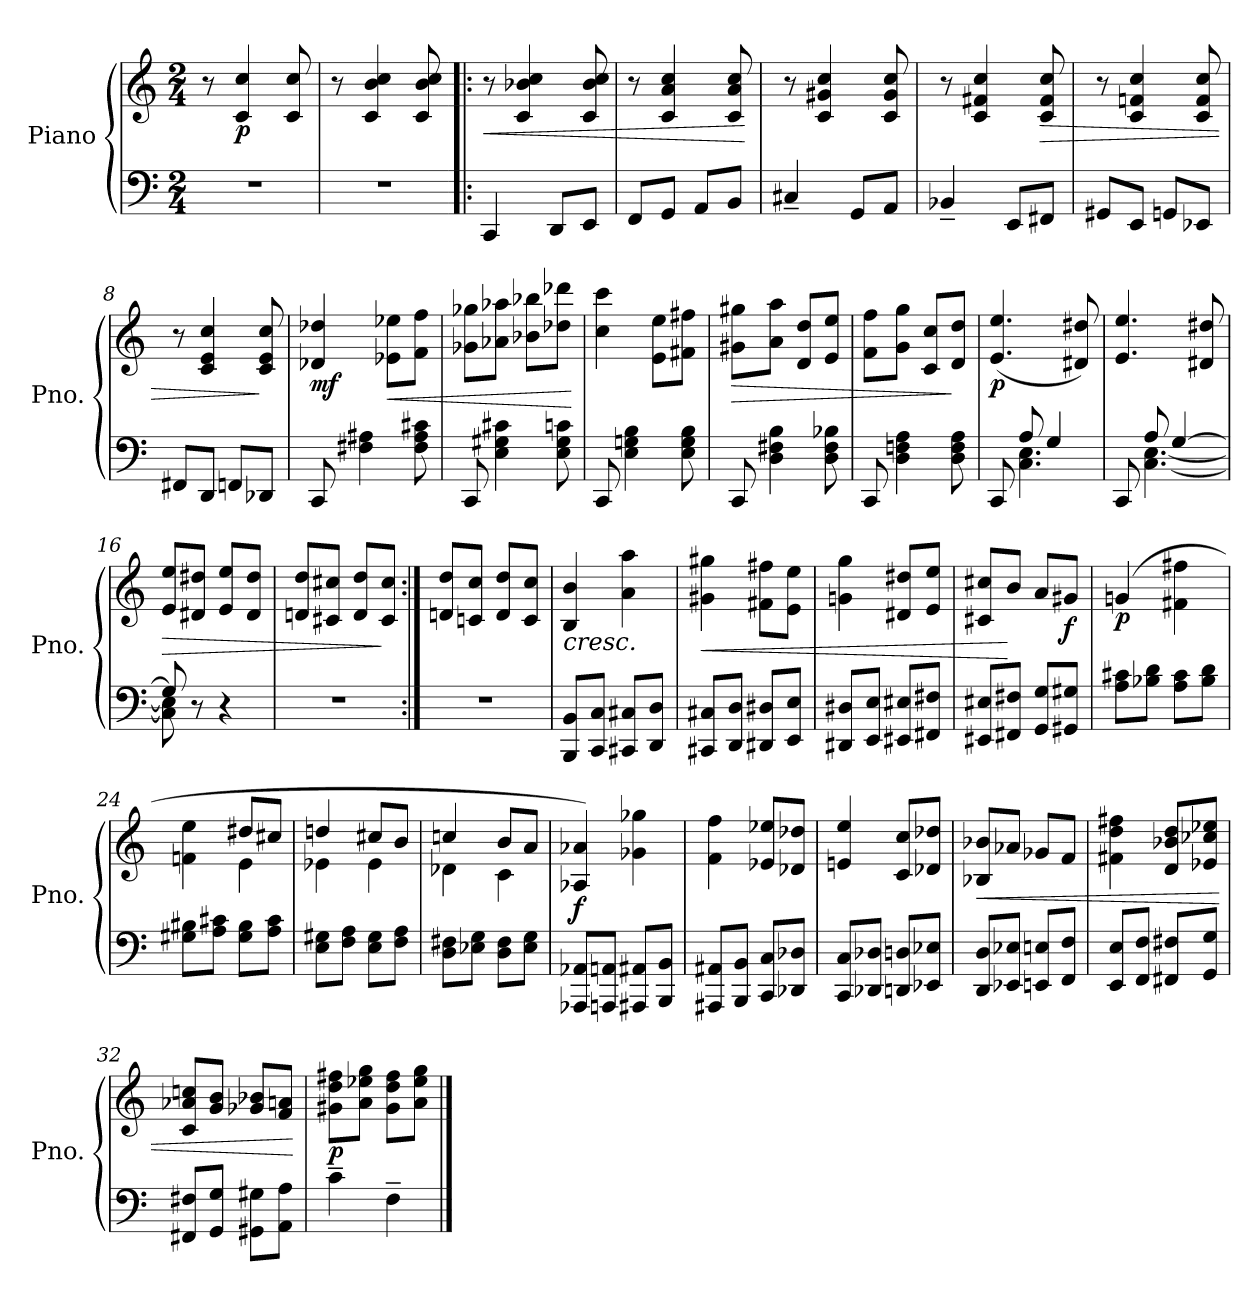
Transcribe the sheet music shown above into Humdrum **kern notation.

**kern	**kern	**dynam
*part1	*part1	*part1
*staff2	*staff1	*staff1/2
*I"Piano	*	*
*I'Pno.	*	*
*clefF4	*clefG2	*
*k[]	*k[]	*
*M2/4	*M2/4	*
=1	=1	=1
2r	8r	.
*	*MM110	*
!	!	!LO:DY:b
.	4c/ 4cc/	p
.	8c/ 8cc/	.
=2	=2	=2
2r	8r	.
.	4c/ 4b/ 4cc/	.
.	8c/ 8b/ 8cc/	.
=3!|:	=3!|:	=3!|:
!	!	!LO:HP:b
4CC/	8r	<
.	4c/ 4b-X/ 4cc/	.
8DD/L	.	.
8EE/J	8c/ 8b-/ 8cc/	.
=4	=4	=4
8FF/L	8r	.
8GG/J	4c/ 4a/ 4cc/	.
8AA/L	.	.
8BB/J	8c/ 8a/ 8cc/	.
.	.	[
=5	=5	=5
4C#X~/	8r	.
.	4c/ 4g#X/ 4cc/	.
8GG/L	.	.
8AA/J	8c/ 8g#/ 8cc/	.
=6	=6	=6
4BB-X~/	8r	.
.	4c/ 4f#X/ 4cc/	.
8EE/L	.	.
!	!	!LO:HP:b
8FF#X/J	8c/ 8f#/ 8cc/	>
=7	=7	=7
8GG#X/L	8r	.
8EE/J	4c/ 4fn/ 4cc/	.
8GGn/L	.	.
8EE-X/J	8c/ 8f/ 8cc/	.
!!LO:LB:g=z
=8	=8	=8
8FF#X/L	8r	.
8DD/J	4c/ 4e/ 4cc/	.
8FFn/L	.	.
8DD-X/J	8c/ 8e/ 8cc/	]
=9	=9	=9
!	!	!LO:DY:b
8CC/	4d-X/ 4dd-X/	mf
4F#X\ 4A#X\	.	.
!	!	!LO:HP:b
.	8e-X\ 8ee-X\L	<
8F#\ 8A#\ 8c#X\	8f\ 8ff\J	.
=10	=10	=10
8CC/	8g-X\ 8gg-X\L	.
4E\ 4G#X\ 4c#X\	8a-X\ 8aa-X\J	.
.	8b-X\ 8bb-X\L	.
8E\ 8G#\ 8cn\	8dd-X\ 8ddd-X\J	.
.	.	[
=11	=11	=11
8CC/	4cc\ 4ccc\	.
4E\ 4Gn\ 4B\	.	.
.	8e\ 8ee\L	.
8E\ 8G\ 8B\	8f#X\ 8ff#X\J	.
=12	=12	=12
!	!	!LO:HP:b
8CC/	8g#X\ 8gg#X\L	>
4D\ 4F#X\ 4B\	8a\ 8aa\J	.
.	8d/ 8dd/L	.
8D\ 8F#\ 8B-X\	8e/ 8ee/J	.
=13	=13	=13
8CC/	8f\ 8ff\L	.
4D\ 4Fn\ 4A\	8g\ 8gg\J	.
.	8c/ 8cc/L	.
8D\ 8F\ 8A\	8d/ 8dd/J	]
=14	=14	=14
*^	*	*
!	!	!	!LO:DY:b
8CC/	8ryy	(<4.e/ 4.ee/	p
8A/	4.C\ 4.E\	.	.
4G/	.	.	.
.	.	8d#X/ 8dd#X/)	.
!!LO:LB:g=z
=15	=15	=15	=15
8CC/	8ryy	4.e/ 4.ee/	.
8A/	[4.C\ [4.E\	.	.
[4G/	.	.	.
.	.	8d#X/ 8dd#X/	.
=16	=16	=16	=16
!	!	!	!LO:HP:b
8G/]	8C\] 8E\]	8e/ 8ee/L	>
8r	4.ryy	8d#X/ 8dd#X/J	.
4r	.	8e/ 8ee/L	.
.	.	8d#/ 8dd#/J	.
*v	*v	*	*
=17	=17	=17
2r	8dn/ 8dd/L	.
.	8c#X/ 8cc#X/J	.
.	8d/ 8dd/L	.
.	8c#/ 8cc#/J	]
=18:|!	=18:|!	=18:|!
2r	8dn/ 8dd/L	.
.	8cn/ 8cc/J	.
.	8d/ 8dd/L	.
.	8c/ 8cc/J	.
=19	=19	=19
!	!LO:TX:b:i:t=cresc.	!
8BBB/ 8BB/L	4B/ 4b/	.
8CC/ 8C/J	.	.
8CC#X/ 8C#X/L	4a\ 4aa\	.
8DD/ 8D/J	.	.
=20	=20	=20
!	!	!LO:HP:b
8CC#X/ 8C#X/L	4g#X\ 4gg#X\	<
8DD/ 8D/J	.	.
8DD#X/ 8D#X/L	8f#X\ 8ff#X\L	.
8EE/ 8E/J	8e\ 8ee\J	.
=21	=21	=21
8DD#X/ 8D#X/L	4gn\ 4gg\	.
8EE/ 8E/J	.	.
8EE#X/ 8E#X/L	8d#X/ 8dd#X/L	.
8FF#X/ 8F#X/J	8e/ 8ee/J	.
!!LO:LB:g=z
=22	=22	=22
8EE#X/ 8E#X/L	8c#X/ 8cc#X/L	.
8FF#X/ 8F#X/J	8b/J	[
8GG/ 8G/L	8a/L	.
!	!	!LO:DY:b
8GG#X/ 8G#X/J	8g#X/J	f
=23	=23	=23
!	!	!LO:DY:b
8A\ 8c#X\L	(>4gn/	p
8B-X\ 8d\J	.	.
8A\ 8c#\L	4f#X\ 4ff#X\	.
8B-\ 8d\J	.	.
=24	=24	=24
*	*^	*
8G#X\ 8B#X\L	4fn\ 4ee\	4ryy	.
8A\ 8c#X\J	.	.	.
8G#\ 8B#\L	8dd#X/L	4e\	.
8A\ 8c#\J	8cc#X/J	.	.
=25	=25	=25	=25
8E\ 8G#X\L	4ddn/	4e-X\	.
8F\ 8A\J	.	.	.
8E\ 8G#\L	8cc#X/L	4e-\	.
8F\ 8A\J	8b/J	.	.
=26	=26	=26	=26
8D\ 8F#X\L	4ccn/	4d-X\	.
8E-X\ 8G\J	.	.	.
8D\ 8F#\L	8b/L	4c\	.
8E-\ 8G\J	8a/J	.	.
*	*v	*v	*
=27	=27	=27
!	!	!LO:DY:b
8AAA-X/ 8AA-X/L	4A-X/ 4a-X/)	f
8AAAn/ 8AAn/J	.	.
8AAA#X/ 8AA#X/L	4g-X\ 4gg-X\	.
8BBB/ 8BB/J	.	.
!!LO:LB:g=z
=28	=28	=28
8AAA#X/ 8AA#X/L	4f\ 4ff\	.
8BBB/ 8BB/J	.	.
8CC/ 8C/L	8e-X/ 8ee-X/L	.
8DD-X/ 8D-X/J	8d-X/ 8dd-X/J	.
=29	=29	=29
8CC/ 8C/L	4en/ 4ee/	.
8DD-X/ 8D-X/J	.	.
8DDn/ 8Dn/L	8c/ 8cc/L	.
8EE-X/ 8E-X/J	8d-X/ 8dd-X/J	.
=30	=30	=30
!	!	!LO:HP:b
8DD/ 8D/L	8B-X/ 8b-X/L	<
8EE-X/ 8E-X/J	8a-X/J	.
8EEn/ 8En/L	8g-X/L	.
8FF/ 8F/J	8f/J	.
=31	=31	=31
8EE/ 8E/L	4f#X\ 4dd\ 4ff#X\	.
8FF/ 8F/J	.	.
8FF#X/ 8F#X/L	8d/ 8b-X/ 8dd/L	.
8GG/ 8G/J	8e-X/ 8cc-X/ 8ee-X/J	.
=32	=32	=32
8FF#X/ 8F#X/L	8c/ 8a-X/ 8ccn/L	.
8GG/ 8G/J	8g/ 8b/J	.
8GG#X\ 8G#X\L	8g-X/ 8b-X/L	.
8AA\ 8A\J	8f/ 8an/J	.
.	.	[
=33	=33	=33
!	!	!LO:DY:b
4c~\	8g#X\ 8dd\ 8ff#X\L	p
.	8a\ 8ee-X\ 8gg\J	.
4F~\	8g#\ 8dd\ 8ff#\L	.
.	8a\ 8ee-\ 8gg\J	.
==	==	==
*-	*-	*-
